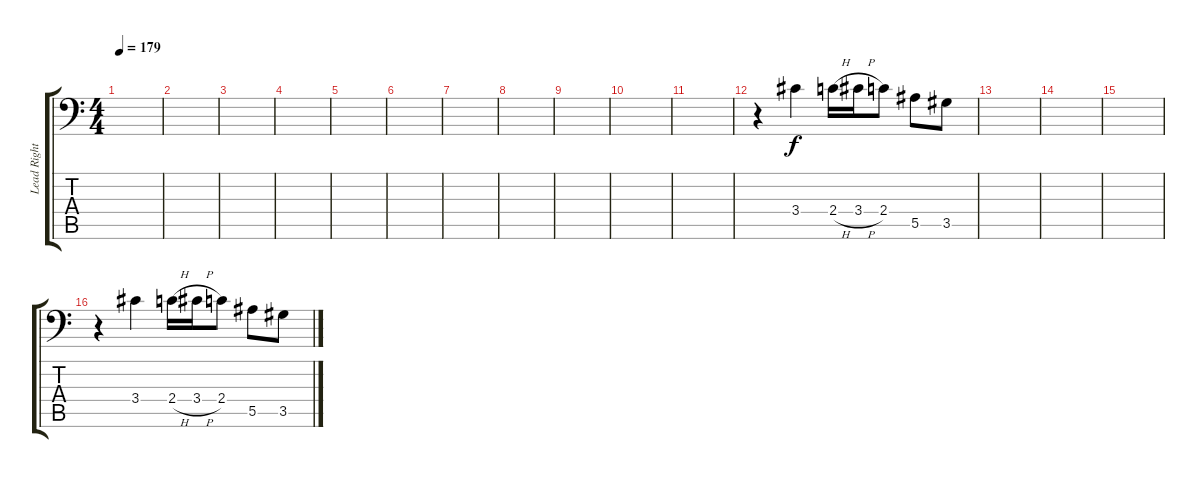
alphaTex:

\track ("Lead Right 2" "Lead Right") {instrument distortionguitar}
\staff {score tabs}
\tuning (C4 G3 Eb3 Bb2 F2 Bb1) {hide}
\ts (4 4)
\tempo 179
\clef f4
\ks c
|
|
|
|
|
|
|
|
|
|
|
r.4 3.4.4 2.4{h}.16 3.4{h}.16 2.4.8 5.5.8 3.5.8 |
|
|
|
r.4 3.4.4 2.4{h}.16 3.4{h}.16 2.4.8 5.5.8 3.5.8
